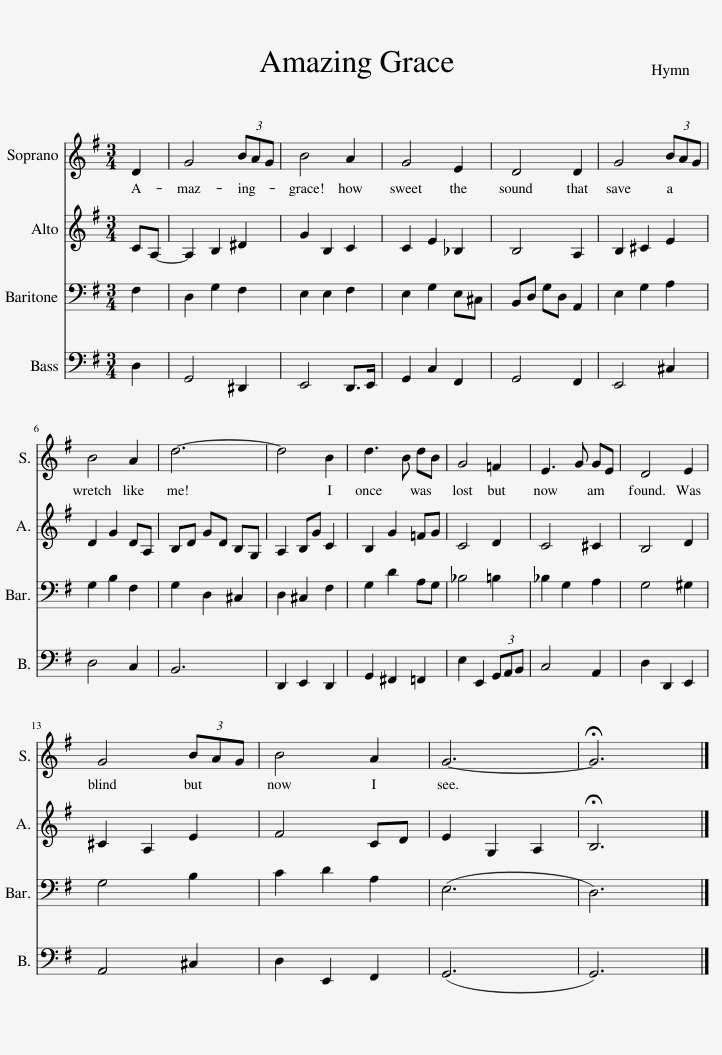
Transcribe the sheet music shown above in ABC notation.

X:1
%%score 1 2 3 4
L:1/8
M:3/4
I:linebreak $
K:G
V:1 treble
V:2 treble
V:3 bass
V:4 bass
V:1
 D2 | G4 (3BAG | B4 A2 | G4 E2 | D4 D2 | %5
 G4 (3BAG |$ B4 A2 | d6- | d4 B2 | d3 B dB | %10
 G4 =F2 | E3 G GE | D4 E2 |$ G4 (3BAG | B4 A2 | %15
 G6- | !fermata!G6 |] %17
V:2
 CA,- | A,2 B,2 ^D2 | G2 B,2 C2 | C2 E2 _B,2 | B,4 A,2 | %5
 B,2 ^C2 E2 |$ D2 G2 DA, | B,D GD B,G, | A,2 B,G C2 | B,2 G2 =FG | %10
 C4 D2 | C4 ^C2 | B,4 D2 |$ ^C2 A,2 E2 | F4 CD | %15
 E2 G,2 A,2 | !fermata!B,6 |] %17
V:3
 F,2 | D,2 G,2 F,2 | E,2 E,2 F,2 | E,2 G,2 E,^C, | B,,D, G,D, A,,2 | %5
 E,2 G,2 A,2 |$ G,2 B,2 F,2 | G,2 D,2 ^C,2 | D,2 ^C,2 F,2 | G,2 D2 A,G, | %10
 _B,4 =B,2 | _B,2 G,2 A,2 | G,4 ^G,2 |$ G,4 B,2 | C2 D2 A,2 | %15
 (E,6 | D,6) |] %17
V:4
 D,2 | G,,4 ^D,,2 | E,,4 D,,>E,, | G,,2 C,2 F,,2 | G,,4 F,,2 | %5
 E,,4 ^C,2 |$ D,4 C,2 | B,,6 | D,,2 E,,2 D,,2 | G,,2 ^F,,2 =F,,2 | %10
 E,2 E,,2 (3G,,A,,B,, | C,4 A,,2 | D,2 D,,2 E,,2 |$ A,,4 ^C,2 | D,2 E,,2 F,,2 | %15
 (G,,6 | G,,6) |] %17
